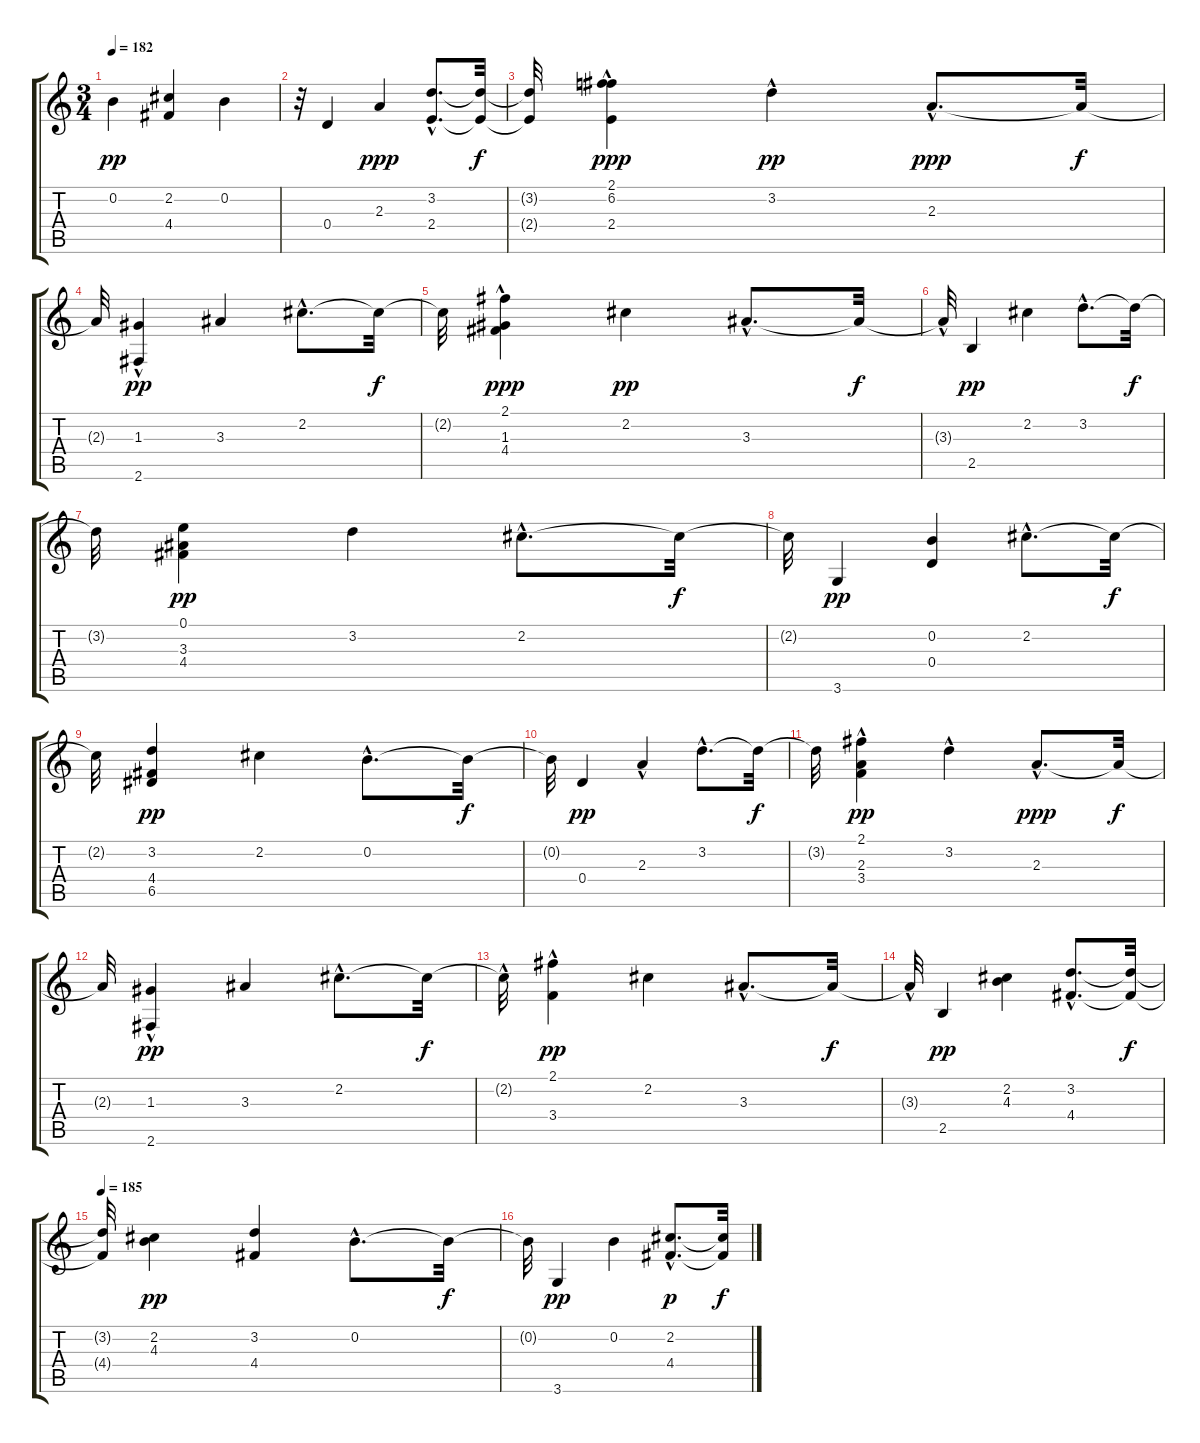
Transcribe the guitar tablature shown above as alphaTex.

\track "" {instrument acousticguitarnylon}
\staff {score tabs}
\tuning (E4 B3 G3 D3 A2 E2) {hide}
\ts (3 4)
\tempo 182
\clef g2
\ks c
0.2.4{dy pp} (2.2 4.4).4 0.2.4 |
r.32 0.4.4 2.3.4{dy ppp} (3.2{hac} 2.4{hac}).8{d} (3.2{t} 2.4{t}).32{dy f} |
(3.2{t} 2.4{t}).32 (2.1{hac} 6.2{hac} 2.4{hac}).4{dy ppp} 3.2{hac}.4{dy pp} 2.3{hac}.8{d dy ppp} 2.3{t}.32{dy f} |
2.3{t}.32 (1.3{hac} 2.6).4{dy pp} 3.3.4 2.2{hac}.8{d} 2.2{t}.32{dy f} |
2.2{t}.32 (2.1 1.3 4.4{hac}).4{dy ppp} 2.2.4{dy pp} 3.3{hac}.8{d} 3.3{t}.32{dy f} |
3.3{hac t}.32 2.5.4{dy pp} 2.2.4 3.2{hac}.8{d} 3.2{t}.32{dy f} |
3.2{t}.32 (0.1 3.3 4.4).4{dy pp} 3.2.4 2.2{hac}.8{d} 2.2{t}.32{dy f} |
2.2{t}.32 3.6.4{dy pp} (0.2 0.4).4 2.2{hac}.8{d} 2.2{t}.32{dy f} |
2.2{t}.32 (3.2 4.4 6.5).4{dy pp} 2.2.4 0.2{hac}.8{d} 0.2{t}.32{dy f} |
0.2{t}.32 0.4.4{dy pp} 2.3{hac}.4 3.2{hac}.8{d} 3.2{t}.32{dy f} |
3.2{t}.32 (2.1{hac} 2.3 3.4).4{dy pp} 3.2{hac}.4 2.3{hac}.8{d dy ppp} 2.3{t}.32{dy f} |
2.3{t}.32 (1.3{hac} 2.6).4{dy pp} 3.3.4 2.2{hac}.8{d} 2.2{t}.32{dy f} |
2.2{hac t}.32 (2.1 3.4{hac}).4{dy pp} 2.2.4 3.3{hac}.8{d} 3.3{t}.32{dy f} |
3.3{hac t}.32 2.5.4{dy pp} (2.2 4.3).4 (3.2{hac} 4.4{hac}).8{d} (3.2{t} 4.4{t}).32{dy f} |
\tempo 185
(3.2{t} 4.4{t}).32 (2.2 4.3).4{dy pp} (3.2 4.4).4 0.2{hac}.8{d} 0.2{t}.32{dy f} |
0.2{t}.32 3.6.4{dy pp} 0.2.4 (2.2{hac} 4.4{hac}).8{d dy p} (2.2{t} 4.4{t}).32{dy f}
